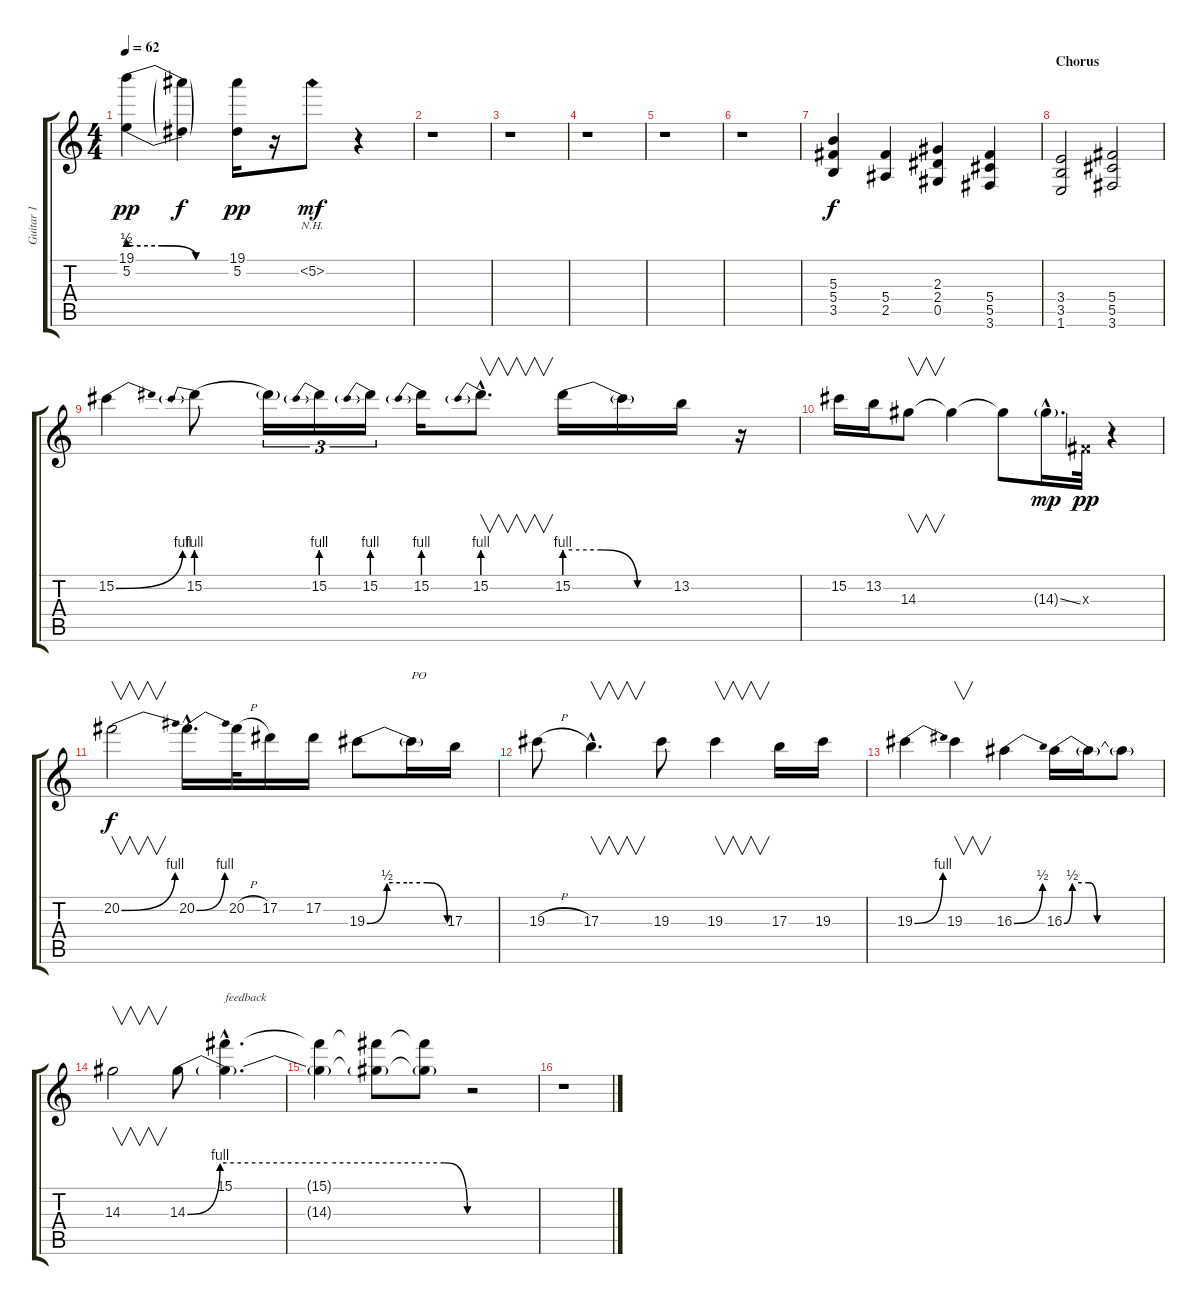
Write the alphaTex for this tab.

\track ("Guitar 1" "Guitar 1") {instrument distortionguitar}
\staff {score tabs}
\tuning (Eb4 Bb3 Gb3 Db3 Ab2 Eb2) {hide}
\ts (4 4)
\tempo 62
\clef g2
\ks c
(19.1{be (custom 0 2 20 2 40 0 60 0)} 5.2{be (custom 0 2 20 2 40 0 60 0)}).4{dy pp} (19.1{t} 5.2{t}).4{dy f} (19.1 5.2).16{dy pp} r.16 5.2{nh}.8{dy mf} r.4 |
r.1 |
r.1 |
r.1 |
r.1 |
r.1 |
(5.3 5.4 3.5).4{dy f} (5.4 2.5).4 (2.3 2.4 0.5).4 (5.4 5.5 3.6).4 |
\section ("" "Chorus")
(3.4 3.5 1.6).2 (5.4 5.5 3.6).2 |
15.2{be (bend 0 0 60 4)}.4 15.2{be (prebend 0 4 60 4)}.8 15.2{t}.16{tu (3 2)} 15.2{be (prebend 0 4 60 4)}.16{tu (3 2)} 15.2{be (prebend 0 4 60 4)}.16{tu (3 2)} 15.2{be (prebend 0 4 60 4)}.16 15.2{be (prebend 0 4 60 4) hac}.8{v d} 15.2{be (custom 0 4 20 4 40 0 60 0)}.16 15.2{t}.16 13.2.16 r.16 |
15.2.16 13.2.16 14.3.8{v} 14.3{t}.4 14.3{t}.8 14.3{ss g hac}.16{d dy mp} 0.3{x}.32{dy pp} r.4 |
20.2{be (bend 0 0 60 4)}.2{v dy f} 20.2{be (bend 0 0 60 4) hac}.16{d} 20.2{h}.32 17.2.16 17.2.16 19.3{be (custom 0 0 15 2 30 2 45 2 60 0)}.8 19.3{t}.16{txt "PO"} 17.3.16 |
19.3{h}.8 17.3{hac}.4{v d} 19.3.8 19.3.4{v} 17.3.16 19.3.16 |
19.3{be (bend 0 0 60 4)}.4 19.3.4{v} 16.3{be (bend 0 0 60 2)}.4 16.3{be (custom 0 0 5 2 15 2 20 0 45 0 60 0)}.16 16.3{t}.16 16.3{t}.8 |
14.3.2{v} 14.3{be (custom 0 0 7 4 30 4 55 4 60 0)}.8 (15.1{hac} 14.3{hac t}).4{d txt "feedback"} |
(15.1{t} 14.3{t}).4 (15.1{t} 14.3{t}).8 (15.1{t} 14.3{t}).8 r.2 |
r.1
